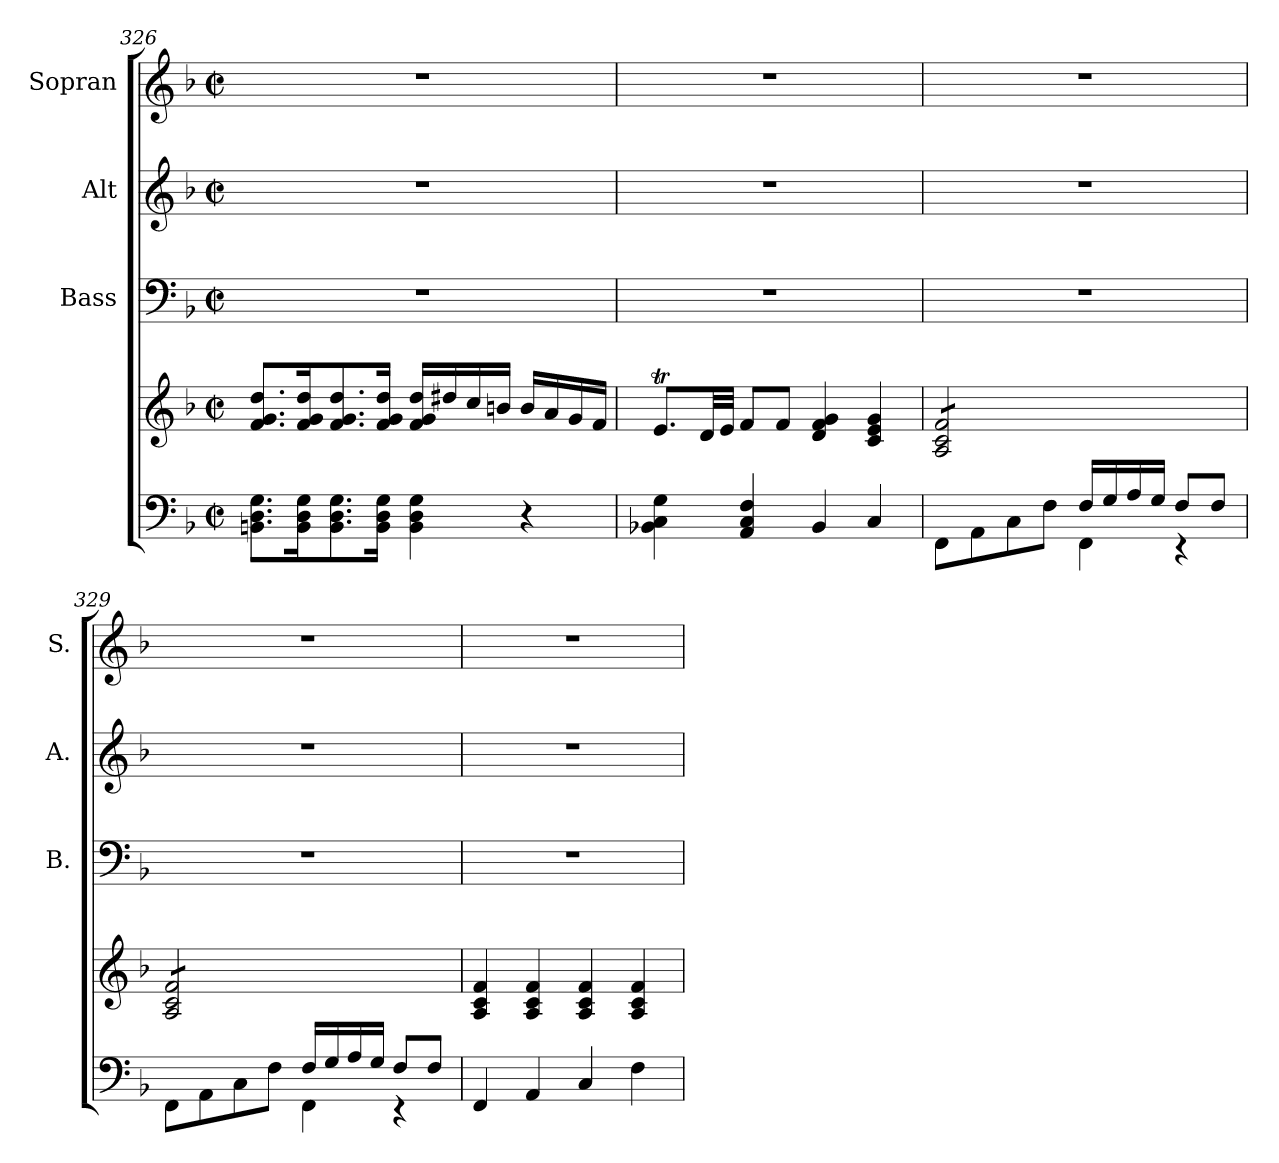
**kern	**kern	**kern	**kern	**kern
*part4	*part4	*part3	*part2	*part1
*staff5	*staff4	*staff3	*staff2	*staff1
*	*	*I"Bass	*I"Alt	*I"Sopran
*	*	*I'B.	*I'A.	*I'S.
!!LO:LB:g=z
*clefF4	*clefG2	*clefF4	*clefG2	*clefG2
*k[b-]	*k[b-]	*k[b-]	*k[b-]	*k[b-]
*F:	*F:	*F:	*F:	*F:
*M2/2	*M2/2	*M2/2	*M2/2	*M2/2
*met(c|)	*met(c|)	*met(c|)	*met(c|)	*met(c|)
=326	=326	=326	=326	=326
8.BBn\ 8.D\ 8.G\L	8.f/ 8.g/ 8.dd/L	1r	1r	1r
16BB\ 16D\ 16G\k	16f/ 16g/ 16dd/k	.	.	.
8.BB\ 8.D\ 8.G\	8.f/ 8.g/ 8.dd/	.	.	.
16BB\ 16D\ 16G\Jk	16f/ 16g/ 16dd/Jk	.	.	.
4BB\ 4D\ 4G\	16f/ 16g/ 16dd/LL	.	.	.
.	16dd#X/	.	.	.
.	16cc/	.	.	.
.	16bn/JJ	.	.	.
4r	16b/LL	.	.	.
.	16a/	.	.	.
.	16g/	.	.	.
.	16f/JJ	.	.	.
=327	=327	=327	=327	=327
4BB-X\ 4C\ 4G\	8.et/L	1r	1r	1r
.	32d/LL	.	.	.
.	32e/JJJ	.	.	.
4AA/ 4C/ 4F/	8f/L	.	.	.
.	8f/J	.	.	.
4BB-/	4d/ 4f/ 4g/	.	.	.
4C/	4c/ 4e/ 4g/	.	.	.
=328	=328	=328	=328	=328
*^	*	*	*	*
*	*	*tremolo	*	*	*
2ryy	8FF\L	8A/ 8c/ 8f/L	1r	1r	1r
.	8AA\	8A/ 8c/ 8f/	.	.	.
.	8C\	8A/ 8c/ 8f/	.	.	.
.	8F\J	8A/ 8c/ 8f/J	.	.	.
16F/LL	4FF\	2ryy	.	.	.
16G/	.	.	.	.	.
16A/	.	.	.	.	.
16G/JJ	.	.	.	.	.
8F/L	4rEE	.	.	.	.
8F/J	.	.	.	.	.
=329	=329	=329	=329	=329	=329
2ryy	8FF\L	8A/ 8c/ 8f/L	1r	1r	1r
.	8AA\	8A/ 8c/ 8f/	.	.	.
.	8C\	8A/ 8c/ 8f/	.	.	.
.	8F\J	8A/ 8c/ 8f/J	.	.	.
*	*	*Xtremolo	*	*	*
16F/LL	4FF\	2ryy	.	.	.
16G/	.	.	.	.	.
16A/	.	.	.	.	.
16G/JJ	.	.	.	.	.
8F/L	4rEE	.	.	.	.
8F/J	.	.	.	.	.
*v	*v	*	*	*	*
=330	=330	=330	=330	=330
4FF/	4A/ 4c/ 4f/	1r	1r	1r
4AA/	4A/ 4c/ 4f/	.	.	.
4C/	4A/ 4c/ 4f/	.	.	.
4F\	4A/ 4c/ 4f/	.	.	.
=	=	=	=	=
*-	*-	*-	*-	*-
